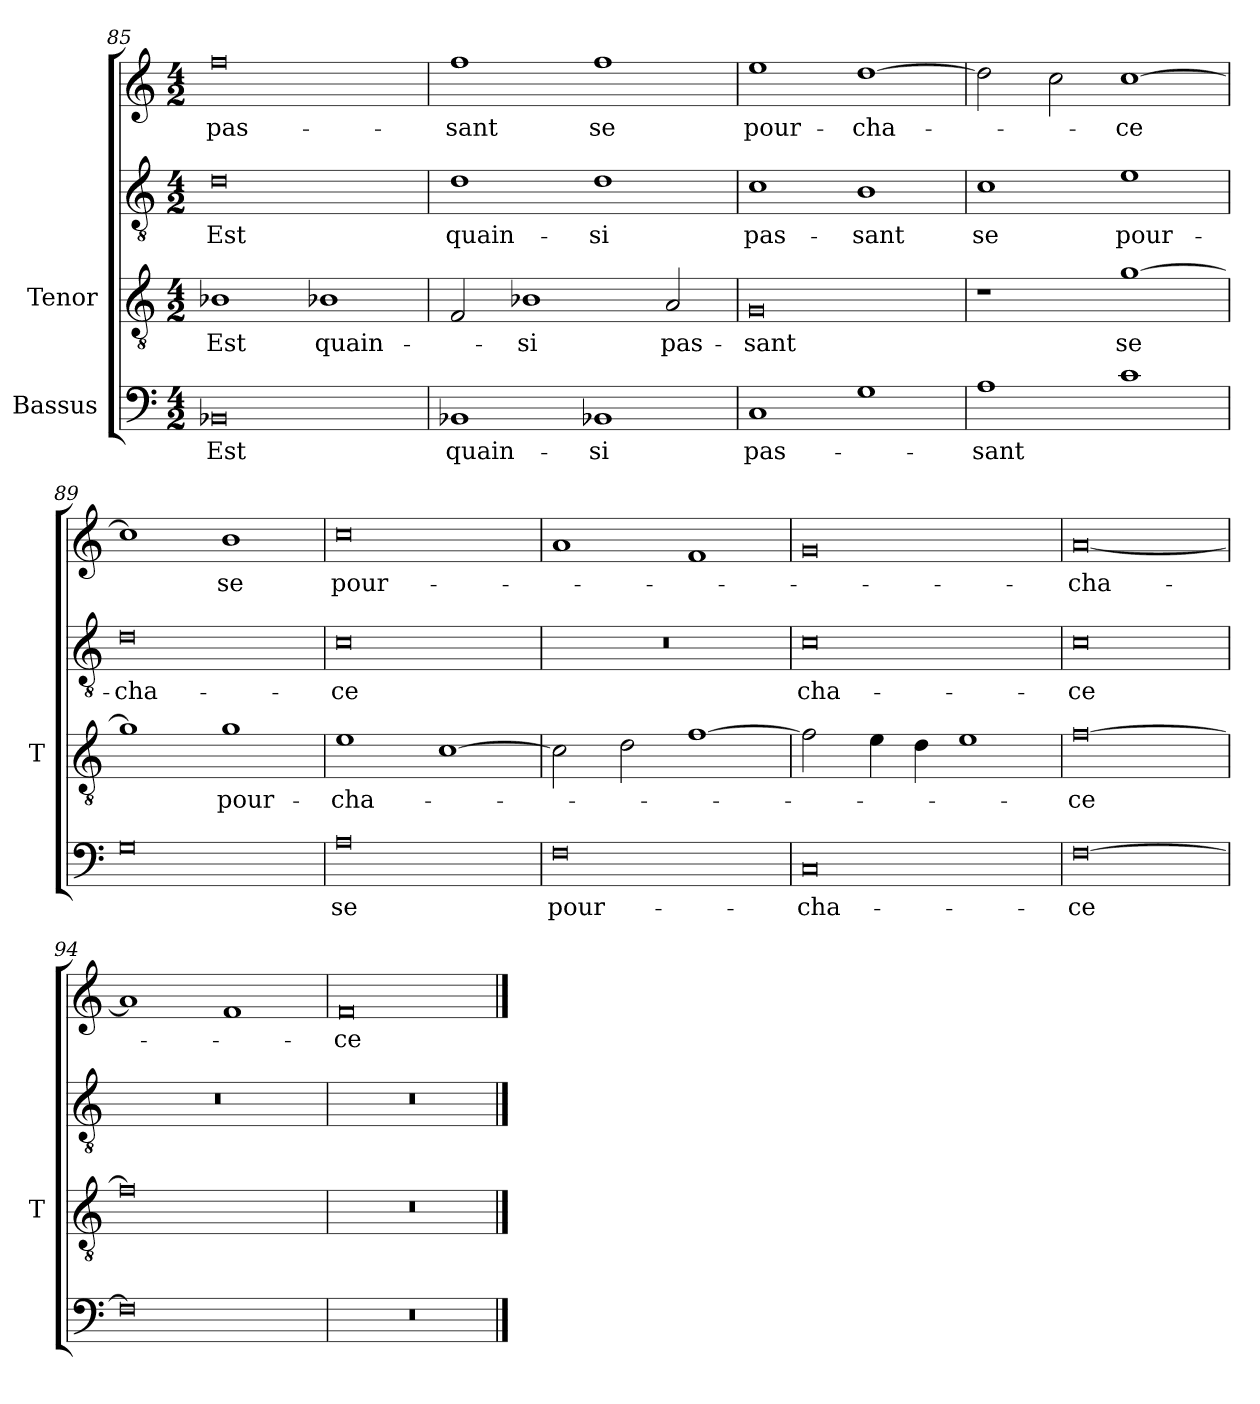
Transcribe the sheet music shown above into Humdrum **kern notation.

**kern	**text	**kern	**text	**kern	**text	**kern	**text
*part4	*part4	*part3	*part3	*part2	*part2	*part1	*part1
*staff4	*staff4	*staff3	*staff3	*staff2	*staff2	*staff1	*staff1
*I"Bassus	*	*I"Tenor	*	*	*	*	*
*	*	*I'T	*	*	*	*	*
*clefF4	*	*clefGv2	*	*clefGv2	*	*clefG2	*
*M4/2	*	*M4/2	*	*M4/2	*	*M4/2	*
=85	=85	=85	=85	=85	=85	=85	=85
0BB-X	-Est	1B-X	-Est	0d	-Est	0ff	pas-
.	.	1B-X	quain-	.	.	.	.
=86	=86	=86	=86	=86	=86	=86	=86
1BB-X	quain-	2F	.	1d	quain-	1ff	-sant
.	.	1B-X	-si	.	.	.	.
1BB-X	-si	.	.	1d	-si	1ff	-se
.	.	2A	pas-	.	.	.	.
=87	=87	=87	=87	=87	=87	=87	=87
1C	pas-	0G	-sant	1c	pas-	1ee	pour-
1G	.	.	.	1B	-sant	[1dd	-cha-
=88	=88	=88	=88	=88	=88	=88	=88
1A	-sant	1r	.	1c	-se	2dd]	.
.	.	.	.	.	.	2cc	.
1c	.	[1g	-se	1e	pour-	[1cc	-ce
=89	=89	=89	=89	=89	=89	=89	=89
0G	.	1g]	.	0d	-cha-	1cc]	.
.	.	1g	pour-	.	.	1b	-se
=90	=90	=90	=90	=90	=90	=90	=90
0A	-se	1e	-cha-	0c	-ce	0cc	pour-
.	.	[1c	.	.	.	.	.
=91	=91	=91	=91	=91	=91	=91	=91
0F	pour-	2c]	.	0r	.	1a	.
.	.	2d	.	.	.	.	.
.	.	[1f	.	.	.	1f	.
=92	=92	=92	=92	=92	=92	=92	=92
0C	-cha-	2f]	.	0c	cha-	0g	.
.	.	4e	.	.	.	.	.
.	.	4d	.	.	.	.	.
.	.	1e	.	.	.	.	.
=93	=93	=93	=93	=93	=93	=93	=93
[0F	-ce	[0f	-ce	0c	-ce	[0a	-cha-
=94	=94	=94	=94	=94	=94	=94	=94
0F]	.	0f]	.	0r	.	1a]	.
.	.	.	.	.	.	1f	.
=95	=95	=95	=95	=95	=95	=95	=95
0r	.	0r	.	0r	.	0f	-ce
==	==	==	==	==	==	==	==
*-	*-	*-	*-	*-	*-	*-	*-
